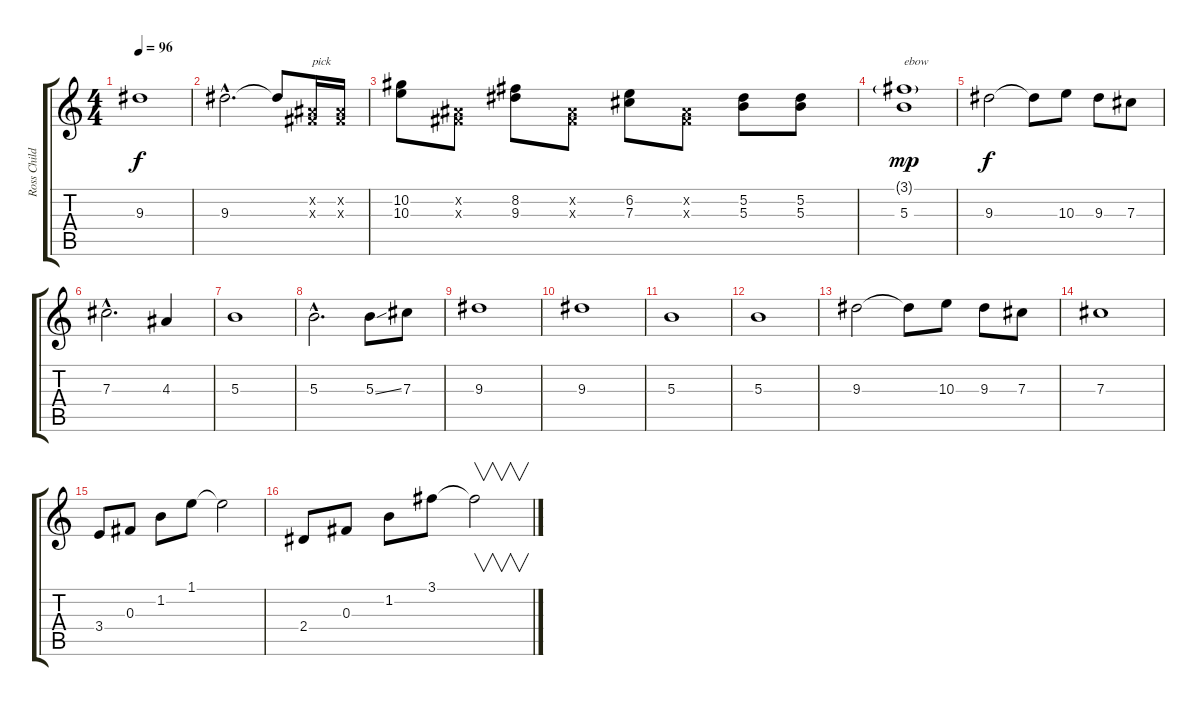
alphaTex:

\track ("Ross Childress" "Ross Child") {instrument distortionguitar}
\staff {score tabs}
\tuning (Eb4 Bb3 Gb3 Db3 Ab2 Eb2) {hide}
\ts (4 4)
\tempo 96
\clef g2
\ks c
9.3.1{dy f} |
9.3{hac}.2{d} 9.3{t}.8 (0.2{x} 0.3{x}).16{txt "pick"} (0.2{x} 0.3{x}).16 |
(10.2 10.3).8 (0.2{x} 0.3{x}).8 (8.2 9.3).8 (0.2{x} 0.3{x}).8 (6.2 7.3).8 (0.2{x} 0.3{x}).8 (5.2 5.3).8 (5.2 5.3).8 |
(3.1{g} 5.3).1{txt "ebow" dy mp} |
9.3.2{dy f} 9.3{t}.8 10.3.8 9.3.8 7.3.8 |
7.3{hac}.2{d} 4.3.4 |
5.3.1 |
5.3{hac}.2{d} 5.3{ss}.8 7.3.8 |
9.3.1 |
9.3.1 |
5.3.1 |
5.3.1 |
9.3.2 9.3{t}.8 10.3.8 9.3.8 7.3.8 |
7.3.1 |
3.4.8 0.3.8 1.2.8 1.1.8 1.1{t}.2 |
2.4.8 0.3.8 1.2.8 3.1.8 3.1{t}.2{v}
